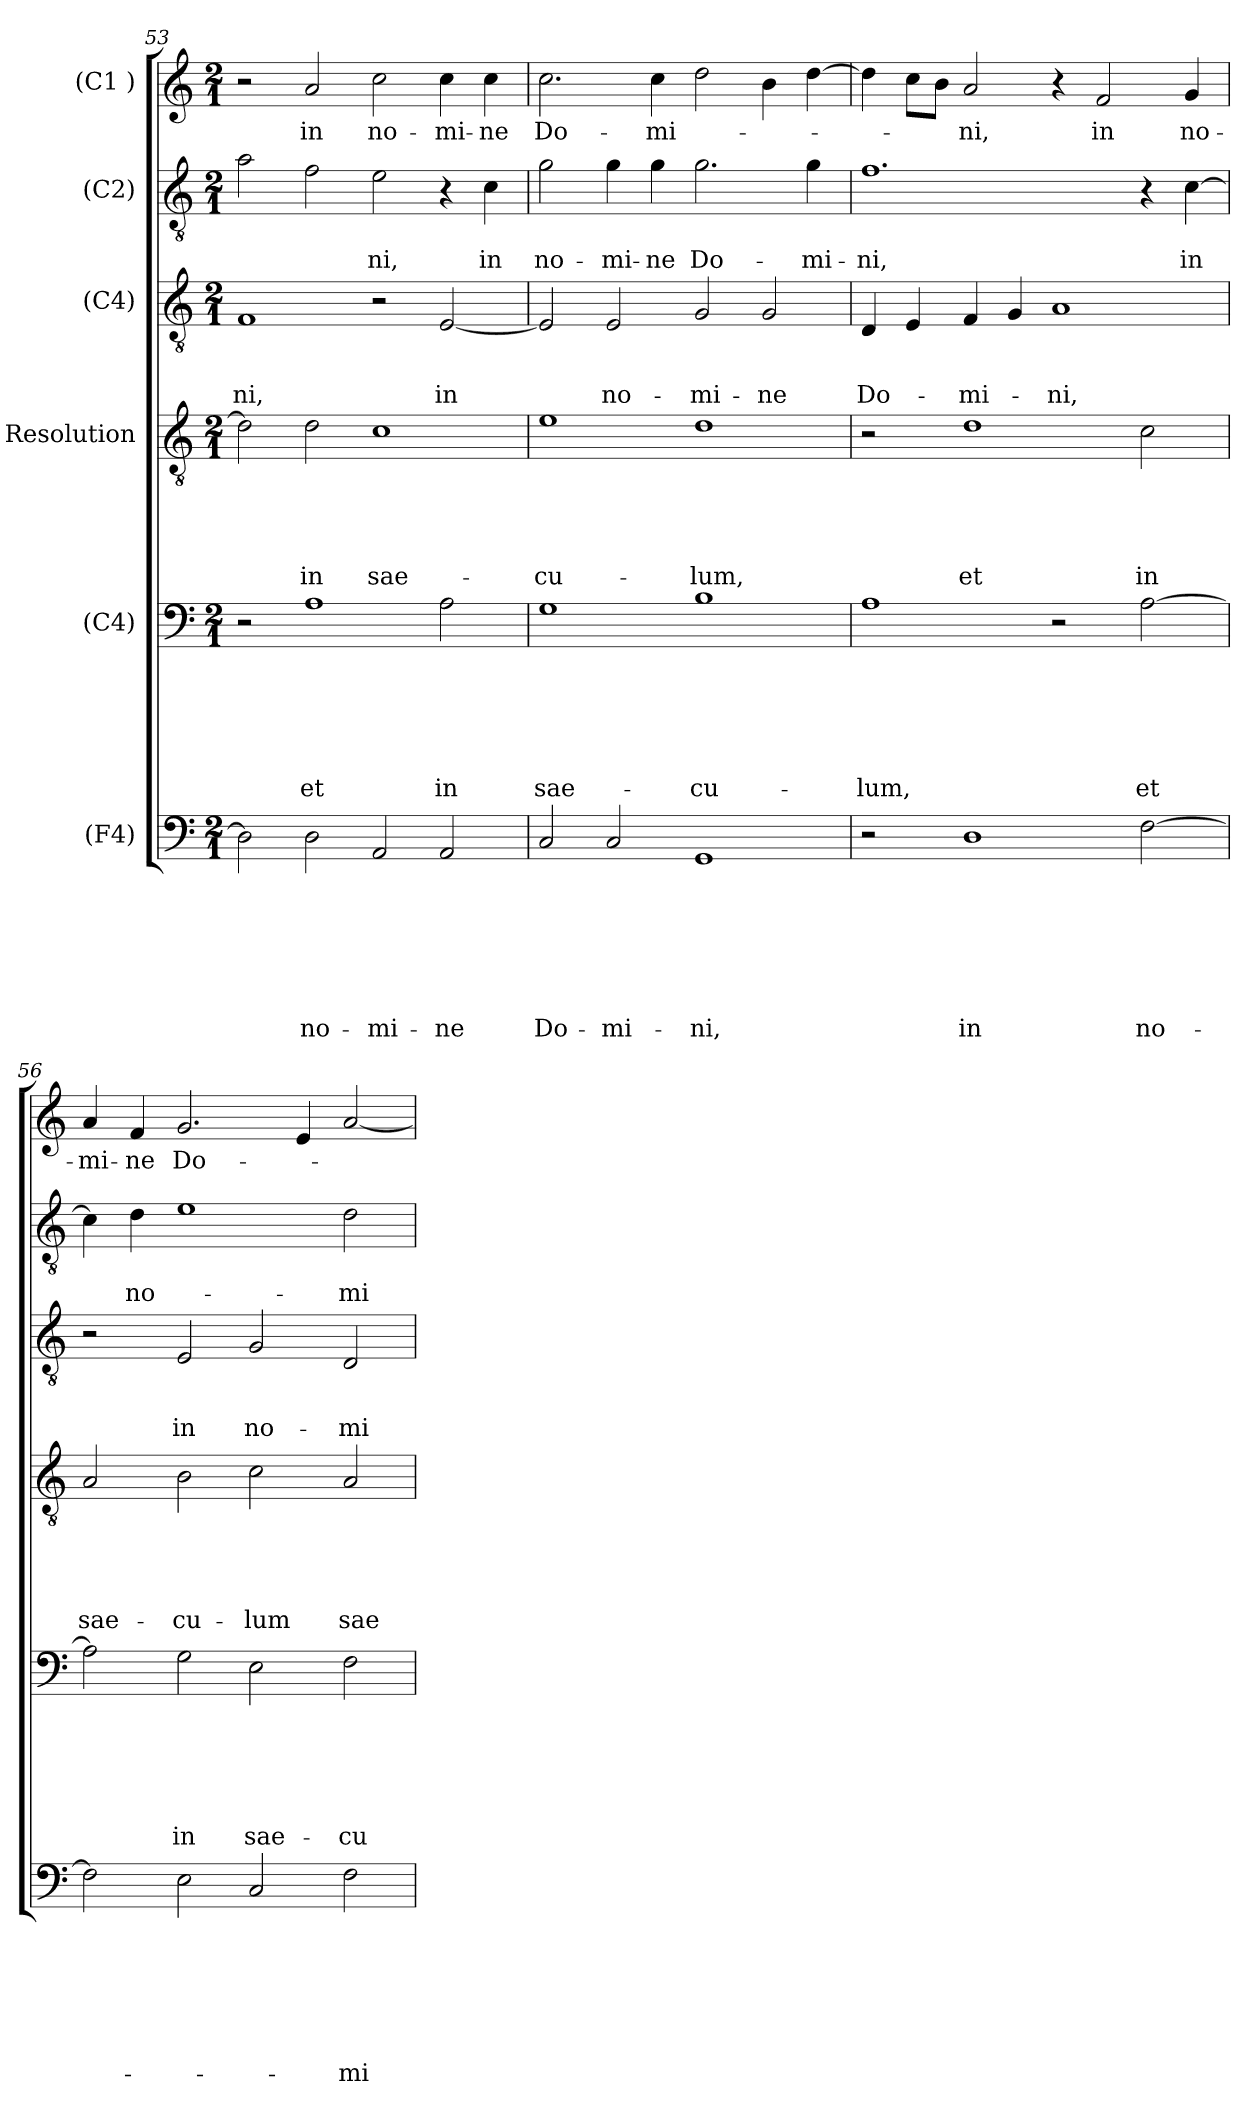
**kern	**text	**text	**text	**text	**text	**text	**text	**kern	**text	**text	**text	**text	**text	**text	**kern	**text	**text	**text	**text	**text	**kern	**text	**text	**text	**kern	**text	**text	**kern	**text
*part6	*part6	*part6	*part6	*part6	*part6	*part6	*part6	*part5	*part5	*part5	*part5	*part5	*part5	*part5	*part4	*part4	*part4	*part4	*part4	*part4	*part3	*part3	*part3	*part3	*part2	*part2	*part2	*part1	*part1
*staff6	*staff6	*staff6	*staff6	*staff6	*staff6	*staff6	*staff6	*staff5	*staff5	*staff5	*staff5	*staff5	*staff5	*staff5	*staff4	*staff4	*staff4	*staff4	*staff4	*staff4	*staff3	*staff3	*staff3	*staff3	*staff2	*staff2	*staff2	*staff1	*staff1
*I"(F4)	*	*	*	*	*	*	*	*I"(C4)	*	*	*	*	*	*	*I"Resolution	*	*	*	*	*	*I"(C4)	*	*	*	*I"(C2)	*	*	*I"(C1 )	*
*clefF4	*	*	*	*	*	*	*	*clefF4	*	*	*	*	*	*	*clefGv2	*	*	*	*	*	*clefGv2	*	*	*	*clefGv2	*	*	*clefG2	*
*k[]	*	*	*	*	*	*	*	*k[]	*	*	*	*	*	*	*k[]	*	*	*	*	*	*k[]	*	*	*	*k[]	*	*	*k[]	*
*C:	*	*	*	*	*	*	*	*C:	*	*	*	*	*	*	*C:	*	*	*	*	*	*C:	*	*	*	*C:	*	*	*C:	*
*M2/1	*	*	*	*	*	*	*	*M2/1	*	*	*	*	*	*	*M2/1	*	*	*	*	*	*M2/1	*	*	*	*M2/1	*	*	*M2/1	*
=53	=53	=53	=53	=53	=53	=53	=53	=53	=53	=53	=53	=53	=53	=53	=53	=53	=53	=53	=53	=53	=53	=53	=53	=53	=53	=53	=53	=53	=53
!	!	!	!	!	!	!	!	!	!	!	!	!	!	!	!	!	!	!	!	!	!	!	!	!LO:LY:b	!	!	!	!	!
2D\]	.	.	.	.	.	.	.	2r	.	.	.	.	.	.	2d\]	.	.	.	.	.	1F	.	.	-ni,	2a\	.	.	2r	.
!	!	!	!	!	!	!	!LO:LY:b	!	!	!	!	!	!	!LO:LY:b	!	!	!	!	!	!LO:LY:b	!	!	!	!	!	!	!	!	!LO:LY:b
2D\	.	.	.	.	.	.	no-	1A	.	.	.	.	.	et	2d\	.	.	.	.	in	.	.	.	.	2f\	.	.	2a/	in
!	!	!	!	!	!	!	!LO:LY:b	!	!	!	!	!	!	!	!	!	!	!	!	!LO:LY:b	!	!	!	!	!	!	!LO:LY:b	!	!LO:LY:b
2AA/	.	.	.	.	.	.	-mi-	.	.	.	.	.	.	.	1c	.	.	.	.	sae-	2r	.	.	.	2e\	.	-ni,	2cc\	no-
!	!	!	!	!	!	!	!LO:LY:b	!	!	!	!	!	!	!LO:LY:b	!	!	!	!	!	!	!	!	!	!LO:LY:b	!	!	!	!	!LO:LY:b
2AA/	.	.	.	.	.	.	-ne	2A\	.	.	.	.	.	in	.	.	.	.	.	.	[<2E/	.	.	in	4r	.	.	4cc\	-mi-
!	!	!	!	!	!	!	!	!	!	!	!	!	!	!	!	!	!	!	!	!	!	!	!	!	!	!	!LO:LY:b	!	!LO:LY:b
.	.	.	.	.	.	.	.	.	.	.	.	.	.	.	.	.	.	.	.	.	.	.	.	.	4c\	.	in	4cc\	-ne
!!LO:LB:g=z
=54	=54	=54	=54	=54	=54	=54	=54	=54	=54	=54	=54	=54	=54	=54	=54	=54	=54	=54	=54	=54	=54	=54	=54	=54	=54	=54	=54	=54	=54
!	!	!	!	!	!	!	!LO:LY:b	!	!	!	!	!	!	!LO:LY:b	!	!	!	!	!	!LO:LY:b	!	!	!	!	!	!	!LO:LY:b	!	!LO:LY:b
2C/	.	.	.	.	.	.	Do-	1G	.	.	.	.	.	sae-	1e	.	.	.	.	-cu-	2E/]	.	.	.	2g\	.	no-	2.cc\	Do-
!	!	!	!	!	!	!	!LO:LY:b	!	!	!	!	!	!	!	!	!	!	!	!	!	!	!	!	!LO:LY:b	!	!	!LO:LY:b	!	!
2C/	.	.	.	.	.	.	-mi-	.	.	.	.	.	.	.	.	.	.	.	.	.	2E/	.	.	no-	4g\	.	-mi-	.	.
!	!	!	!	!	!	!	!	!	!	!	!	!	!	!	!	!	!	!	!	!	!	!	!	!	!	!	!LO:LY:b	!	!LO:LY:b
.	.	.	.	.	.	.	.	.	.	.	.	.	.	.	.	.	.	.	.	.	.	.	.	.	4g\	.	-ne	4cc\	-mi-
!	!	!	!	!	!	!	!LO:LY:b	!	!	!	!	!	!	!LO:LY:b	!	!	!	!	!	!LO:LY:b	!	!	!	!LO:LY:b	!	!	!LO:LY:b	!	!
1GG	.	.	.	.	.	.	-ni,	1B	.	.	.	.	.	-cu-	1d	.	.	.	.	-lum,	2G/	.	.	-mi-	2.g\	.	Do-	2dd\	.
!	!	!	!	!	!	!	!	!	!	!	!	!	!	!	!	!	!	!	!	!	!	!	!	!LO:LY:b	!	!	!	!	!
.	.	.	.	.	.	.	.	.	.	.	.	.	.	.	.	.	.	.	.	.	2G/	.	.	-ne	.	.	.	4b\	.
!	!	!	!	!	!	!	!	!	!	!	!	!	!	!	!	!	!	!	!	!	!	!	!	!	!	!	!LO:LY:b	!	!
.	.	.	.	.	.	.	.	.	.	.	.	.	.	.	.	.	.	.	.	.	.	.	.	.	4g\	.	-mi-	[>4dd\	.
=55	=55	=55	=55	=55	=55	=55	=55	=55	=55	=55	=55	=55	=55	=55	=55	=55	=55	=55	=55	=55	=55	=55	=55	=55	=55	=55	=55	=55	=55
!	!	!	!	!	!	!	!	!	!	!	!	!	!	!LO:LY:b	!	!	!	!	!	!	!	!	!	!LO:LY:b	!	!	!LO:LY:b	!	!
2r	.	.	.	.	.	.	.	1A	.	.	.	.	.	-lum,	2r	.	.	.	.	.	4D/	.	.	Do-	1.f	.	-ni,	4dd\]	.
.	.	.	.	.	.	.	.	.	.	.	.	.	.	.	.	.	.	.	.	.	4E/	.	.	.	.	.	.	8cc\L	.
.	.	.	.	.	.	.	.	.	.	.	.	.	.	.	.	.	.	.	.	.	.	.	.	.	.	.	.	8b\J	.
!	!	!	!	!	!	!	!LO:LY:b	!	!	!	!	!	!	!	!	!	!	!	!	!LO:LY:b	!	!	!	!LO:LY:b	!	!	!	!	!LO:LY:b
1D	.	.	.	.	.	.	in	.	.	.	.	.	.	.	1d	.	.	.	.	et	4F/	.	.	-mi-	.	.	.	2a/	-ni,
.	.	.	.	.	.	.	.	.	.	.	.	.	.	.	.	.	.	.	.	.	4G/	.	.	.	.	.	.	.	.
!	!	!	!	!	!	!	!	!	!	!	!	!	!	!	!	!	!	!	!	!	!	!	!	!LO:LY:b	!	!	!	!	!
.	.	.	.	.	.	.	.	2r	.	.	.	.	.	.	.	.	.	.	.	.	1A	.	.	-ni,	.	.	.	4r	.
!	!	!	!	!	!	!	!	!	!	!	!	!	!	!	!	!	!	!	!	!	!	!	!	!	!	!	!	!	!LO:LY:b
.	.	.	.	.	.	.	.	.	.	.	.	.	.	.	.	.	.	.	.	.	.	.	.	.	.	.	.	2f/	in
!	!	!	!	!	!	!	!LO:LY:b	!	!	!	!	!	!	!LO:LY:b	!	!	!	!	!	!LO:LY:b	!	!	!	!	!	!	!	!	!
[>2F\	.	.	.	.	.	.	no-	[>2A\	.	.	.	.	.	et	2c\	.	.	.	.	in	.	.	.	.	4r	.	.	.	.
!	!	!	!	!	!	!	!	!	!	!	!	!	!	!	!	!	!	!	!	!	!	!	!	!	!	!	!LO:LY:b	!	!LO:LY:b
.	.	.	.	.	.	.	.	.	.	.	.	.	.	.	.	.	.	.	.	.	.	.	.	.	[>4c\	.	in	4g/	no-
=56	=56	=56	=56	=56	=56	=56	=56	=56	=56	=56	=56	=56	=56	=56	=56	=56	=56	=56	=56	=56	=56	=56	=56	=56	=56	=56	=56	=56	=56
!	!	!	!	!	!	!	!	!	!	!	!	!	!	!	!	!	!	!	!	!LO:LY:b	!	!	!	!	!	!	!	!	!LO:LY:b
2F\]	.	.	.	.	.	.	.	2A\]	.	.	.	.	.	.	2A/	.	.	.	.	sae-	2r	.	.	.	4c\]	.	.	4a/	-mi-
!	!	!	!	!	!	!	!	!	!	!	!	!	!	!	!	!	!	!	!	!	!	!	!	!	!	!	!LO:LY:b	!	!LO:LY:b
.	.	.	.	.	.	.	.	.	.	.	.	.	.	.	.	.	.	.	.	.	.	.	.	.	4d\	.	no-	4f/	-ne
!	!	!	!	!	!	!	!	!	!	!	!	!	!	!LO:LY:b	!	!	!	!	!	!LO:LY:b	!	!	!	!LO:LY:b	!	!	!	!	!LO:LY:b
2E\	.	.	.	.	.	.	.	2G\	.	.	.	.	.	in	2B\	.	.	.	.	-cu-	2E/	.	.	in	1e	.	.	2.g/	Do-
!	!	!	!	!	!	!	!	!	!	!	!	!	!	!LO:LY:b	!	!	!	!	!	!LO:LY:b	!	!	!	!LO:LY:b	!	!	!	!	!
2C/	.	.	.	.	.	.	.	2E\	.	.	.	.	.	sae-	2c\	.	.	.	.	-lum	2G/	.	.	no-	.	.	.	.	.
.	.	.	.	.	.	.	.	.	.	.	.	.	.	.	.	.	.	.	.	.	.	.	.	.	.	.	.	4e/	.
!	!	!	!	!	!	!	!LO:LY:b	!	!	!	!	!	!	!LO:LY:b	!	!	!	!	!	!LO:LY:b	!	!	!	!LO:LY:b	!	!	!LO:LY:b	!	!
2F\	.	.	.	.	.	.	-mi-	2F\	.	.	.	.	.	-cu-	2A/	.	.	.	.	sae-	2D/	.	.	-mi-	2d\	.	-mi-	[>2a/	.
=	=	=	=	=	=	=	=	=	=	=	=	=	=	=	=	=	=	=	=	=	=	=	=	=	=	=	=	=	=
*-	*-	*-	*-	*-	*-	*-	*-	*-	*-	*-	*-	*-	*-	*-	*-	*-	*-	*-	*-	*-	*-	*-	*-	*-	*-	*-	*-	*-	*-
